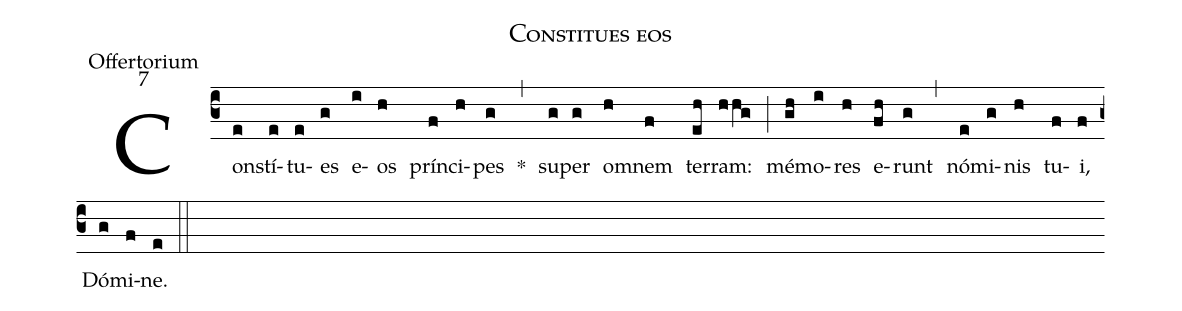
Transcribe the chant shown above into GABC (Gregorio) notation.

name:Constitues eos;
office-part:Offertorium;
mode:7;
%%
(c3)Con(e)stí(e)tu(e)es(g) e(i)os(h) prín(f)ci(h)pes(g) *(,) su(g)per(g) om(h)nem(f) ter(eh)ram:(hhg) (;) mé(gh)mo(i)res(h) e(fh)runt(g) (,) nó(e)mi(g)nis(h) tu(f)i,(f) Dó(g)mi(f)ne.(e) (::)
